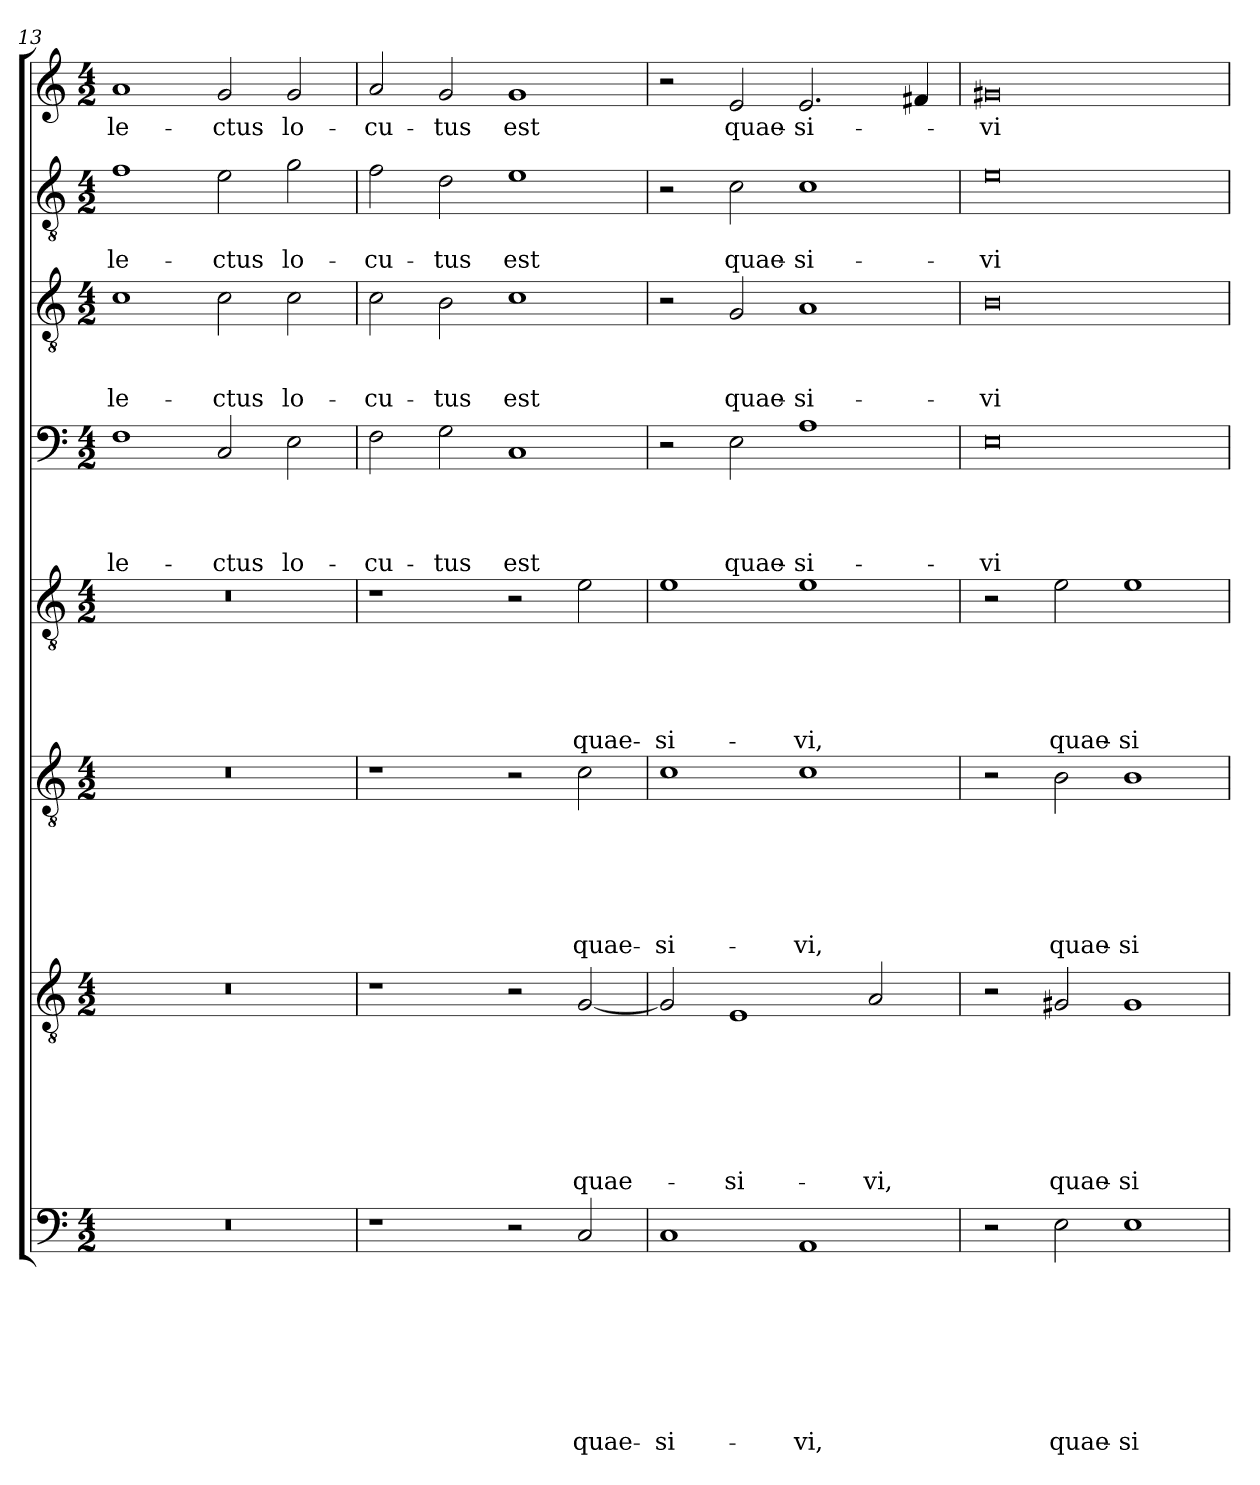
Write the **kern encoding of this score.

**kern	**text	**text	**text	**text	**text	**text	**text	**text	**kern	**text	**text	**text	**text	**text	**text	**text	**kern	**text	**text	**text	**text	**text	**text	**kern	**text	**text	**text	**text	**text	**kern	**text	**text	**text	**text	**kern	**text	**text	**text	**kern	**text	**text	**kern	**text
*part8	*part8	*part8	*part8	*part8	*part8	*part8	*part8	*part8	*part7	*part7	*part7	*part7	*part7	*part7	*part7	*part7	*part6	*part6	*part6	*part6	*part6	*part6	*part6	*part5	*part5	*part5	*part5	*part5	*part5	*part4	*part4	*part4	*part4	*part4	*part3	*part3	*part3	*part3	*part2	*part2	*part2	*part1	*part1
*staff8	*staff8	*staff8	*staff8	*staff8	*staff8	*staff8	*staff8	*staff8	*staff7	*staff7	*staff7	*staff7	*staff7	*staff7	*staff7	*staff7	*staff6	*staff6	*staff6	*staff6	*staff6	*staff6	*staff6	*staff5	*staff5	*staff5	*staff5	*staff5	*staff5	*staff4	*staff4	*staff4	*staff4	*staff4	*staff3	*staff3	*staff3	*staff3	*staff2	*staff2	*staff2	*staff1	*staff1
*clefF4	*	*	*	*	*	*	*	*	*clefGv2	*	*	*	*	*	*	*	*clefGv2	*	*	*	*	*	*	*clefGv2	*	*	*	*	*	*clefF4	*	*	*	*	*clefGv2	*	*	*	*clefGv2	*	*	*clefG2	*
*k[]	*	*	*	*	*	*	*	*	*k[]	*	*	*	*	*	*	*	*k[]	*	*	*	*	*	*	*k[]	*	*	*	*	*	*k[]	*	*	*	*	*k[]	*	*	*	*k[]	*	*	*k[]	*
*a:	*	*	*	*	*	*	*	*	*a:	*	*	*	*	*	*	*	*a:	*	*	*	*	*	*	*a:	*	*	*	*	*	*a:	*	*	*	*	*a:	*	*	*	*a:	*	*	*a:	*
*M4/2	*	*	*	*	*	*	*	*	*M4/2	*	*	*	*	*	*	*	*M4/2	*	*	*	*	*	*	*M4/2	*	*	*	*	*	*M4/2	*	*	*	*	*M4/2	*	*	*	*M4/2	*	*	*M4/2	*
=13	=13	=13	=13	=13	=13	=13	=13	=13	=13	=13	=13	=13	=13	=13	=13	=13	=13	=13	=13	=13	=13	=13	=13	=13	=13	=13	=13	=13	=13	=13	=13	=13	=13	=13	=13	=13	=13	=13	=13	=13	=13	=13	=13
!	!	!	!	!	!	!	!	!	!	!	!	!	!	!	!	!	!	!	!	!	!	!	!	!	!	!	!	!	!	!	!	!	!	!LO:LY:b	!	!	!	!LO:LY:b	!	!	!LO:LY:b	!	!LO:LY:b
0r	.	.	.	.	.	.	.	.	0r	.	.	.	.	.	.	.	0r	.	.	.	.	.	.	0r	.	.	.	.	.	1F	.	.	.	-le-	1c	.	.	-le-	1f	.	-le-	1a	-le-
!	!	!	!	!	!	!	!	!	!	!	!	!	!	!	!	!	!	!	!	!	!	!	!	!	!	!	!	!	!	!	!	!	!	!LO:LY:b	!	!	!	!LO:LY:b	!	!	!LO:LY:b	!	!LO:LY:b
.	.	.	.	.	.	.	.	.	.	.	.	.	.	.	.	.	.	.	.	.	.	.	.	.	.	.	.	.	.	2C/	.	.	.	-ctus	2c\	.	.	-ctus	2e\	.	-ctus	2g/	-ctus
!	!	!	!	!	!	!	!	!	!	!	!	!	!	!	!	!	!	!	!	!	!	!	!	!	!	!	!	!	!	!	!	!	!	!LO:LY:b	!	!	!	!LO:LY:b	!	!	!LO:LY:b	!	!LO:LY:b
.	.	.	.	.	.	.	.	.	.	.	.	.	.	.	.	.	.	.	.	.	.	.	.	.	.	.	.	.	.	2E\	.	.	.	lo-	2c\	.	.	lo-	2g\	.	lo-	2g/	lo-
!!LO:PB:g=z
=14	=14	=14	=14	=14	=14	=14	=14	=14	=14	=14	=14	=14	=14	=14	=14	=14	=14	=14	=14	=14	=14	=14	=14	=14	=14	=14	=14	=14	=14	=14	=14	=14	=14	=14	=14	=14	=14	=14	=14	=14	=14	=14	=14
!	!	!	!	!	!	!	!	!	!	!	!	!	!	!	!	!	!	!	!	!	!	!	!	!	!	!	!	!	!	!	!	!	!	!LO:LY:b	!	!	!	!LO:LY:b	!	!	!LO:LY:b	!	!LO:LY:b
1r	.	.	.	.	.	.	.	.	1r	.	.	.	.	.	.	.	1r	.	.	.	.	.	.	1r	.	.	.	.	.	2F\	.	.	.	-cu-	2c\	.	.	-cu-	2f\	.	-cu-	2a/	-cu-
!	!	!	!	!	!	!	!	!	!	!	!	!	!	!	!	!	!	!	!	!	!	!	!	!	!	!	!	!	!	!	!	!	!	!LO:LY:b	!	!	!	!LO:LY:b	!	!	!LO:LY:b	!	!LO:LY:b
.	.	.	.	.	.	.	.	.	.	.	.	.	.	.	.	.	.	.	.	.	.	.	.	.	.	.	.	.	.	2G\	.	.	.	-tus	2B\	.	.	-tus	2d\	.	-tus	2g/	-tus
!	!	!	!	!	!	!	!	!	!	!	!	!	!	!	!	!	!	!	!	!	!	!	!	!	!	!	!	!	!	!	!	!	!	!LO:LY:b	!	!	!	!LO:LY:b	!	!	!LO:LY:b	!	!LO:LY:b
2r	.	.	.	.	.	.	.	.	2r	.	.	.	.	.	.	.	2r	.	.	.	.	.	.	2r	.	.	.	.	.	1C	.	.	.	est	1c	.	.	est	1e	.	est	1g	est
!	!	!	!	!	!	!	!	!LO:LY:b	!	!	!	!	!	!	!	!LO:LY:b	!	!	!	!	!	!	!LO:LY:b	!	!	!	!	!	!LO:LY:b	!	!	!	!	!	!	!	!	!	!	!	!	!	!
2C/	.	.	.	.	.	.	.	quae-	[2G/	.	.	.	.	.	.	quae-	2c\	.	.	.	.	.	quae-	2e\	.	.	.	.	quae-	.	.	.	.	.	.	.	.	.	.	.	.	.	.
=15	=15	=15	=15	=15	=15	=15	=15	=15	=15	=15	=15	=15	=15	=15	=15	=15	=15	=15	=15	=15	=15	=15	=15	=15	=15	=15	=15	=15	=15	=15	=15	=15	=15	=15	=15	=15	=15	=15	=15	=15	=15	=15	=15
!	!	!	!	!	!	!	!	!LO:LY:b	!	!	!	!	!	!	!	!	!	!	!	!	!	!	!LO:LY:b	!	!	!	!	!	!LO:LY:b	!	!	!	!	!	!	!	!	!	!	!	!	!	!
1C	.	.	.	.	.	.	.	-si-	2G/]	.	.	.	.	.	.	.	1c	.	.	.	.	.	-si-	1e	.	.	.	.	-si-	2r	.	.	.	.	2r	.	.	.	2r	.	.	2r	.
!	!	!	!	!	!	!	!	!	!	!	!	!	!	!	!	!LO:LY:b	!	!	!	!	!	!	!	!	!	!	!	!	!	!	!	!	!	!LO:LY:b	!	!	!	!LO:LY:b	!	!	!LO:LY:b	!	!LO:LY:b
.	.	.	.	.	.	.	.	.	1E	.	.	.	.	.	.	-si-	.	.	.	.	.	.	.	.	.	.	.	.	.	2E\	.	.	.	quae-	2G/	.	.	quae-	2c\	.	quae-	2e/	quae-
!	!	!	!	!	!	!	!	!LO:LY:b	!	!	!	!	!	!	!	!	!	!	!	!	!	!	!LO:LY:b	!	!	!	!	!	!LO:LY:b	!	!	!	!	!LO:LY:b	!	!	!	!LO:LY:b	!	!	!LO:LY:b	!	!LO:LY:b
1AA	.	.	.	.	.	.	.	-vi,	.	.	.	.	.	.	.	.	1c	.	.	.	.	.	-vi,	1e	.	.	.	.	-vi,	1A	.	.	.	-si-	1A	.	.	-si-	1c	.	-si-	2.e/	-si-
!	!	!	!	!	!	!	!	!	!	!	!	!	!	!	!	!LO:LY:b	!	!	!	!	!	!	!	!	!	!	!	!	!	!	!	!	!	!	!	!	!	!	!	!	!	!	!
.	.	.	.	.	.	.	.	.	2A/	.	.	.	.	.	.	-vi,	.	.	.	.	.	.	.	.	.	.	.	.	.	.	.	.	.	.	.	.	.	.	.	.	.	.	.
.	.	.	.	.	.	.	.	.	.	.	.	.	.	.	.	.	.	.	.	.	.	.	.	.	.	.	.	.	.	.	.	.	.	.	.	.	.	.	.	.	.	4f#X/	.
=16	=16	=16	=16	=16	=16	=16	=16	=16	=16	=16	=16	=16	=16	=16	=16	=16	=16	=16	=16	=16	=16	=16	=16	=16	=16	=16	=16	=16	=16	=16	=16	=16	=16	=16	=16	=16	=16	=16	=16	=16	=16	=16	=16
!	!	!	!	!	!	!	!	!	!	!	!	!	!	!	!	!	!	!	!	!	!	!	!	!	!	!	!	!	!	!	!	!	!	!LO:LY:b	!	!	!	!LO:LY:b	!	!	!LO:LY:b	!	!LO:LY:b
2r	.	.	.	.	.	.	.	.	2r	.	.	.	.	.	.	.	2r	.	.	.	.	.	.	2r	.	.	.	.	.	0E	.	.	.	-vi	0B	.	.	-vi	0e	.	-vi	0g#X	-vi
!	!	!	!	!	!	!	!	!LO:LY:b	!	!	!	!	!	!	!	!LO:LY:b	!	!	!	!	!	!	!LO:LY:b	!	!	!	!	!	!LO:LY:b	!	!	!	!	!	!	!	!	!	!	!	!	!	!
2E\	.	.	.	.	.	.	.	quae-	2G#X/	.	.	.	.	.	.	quae-	2B\	.	.	.	.	.	quae-	2e\	.	.	.	.	quae-	.	.	.	.	.	.	.	.	.	.	.	.	.	.
!	!	!	!	!	!	!	!	!LO:LY:b	!	!	!	!	!	!	!	!LO:LY:b	!	!	!	!	!	!	!LO:LY:b	!	!	!	!	!	!LO:LY:b	!	!	!	!	!	!	!	!	!	!	!	!	!	!
1E	.	.	.	.	.	.	.	-si-	1G#	.	.	.	.	.	.	-si-	1B	.	.	.	.	.	-si-	1e	.	.	.	.	-si-	.	.	.	.	.	.	.	.	.	.	.	.	.	.
=	=	=	=	=	=	=	=	=	=	=	=	=	=	=	=	=	=	=	=	=	=	=	=	=	=	=	=	=	=	=	=	=	=	=	=	=	=	=	=	=	=	=	=
*-	*-	*-	*-	*-	*-	*-	*-	*-	*-	*-	*-	*-	*-	*-	*-	*-	*-	*-	*-	*-	*-	*-	*-	*-	*-	*-	*-	*-	*-	*-	*-	*-	*-	*-	*-	*-	*-	*-	*-	*-	*-	*-	*-
